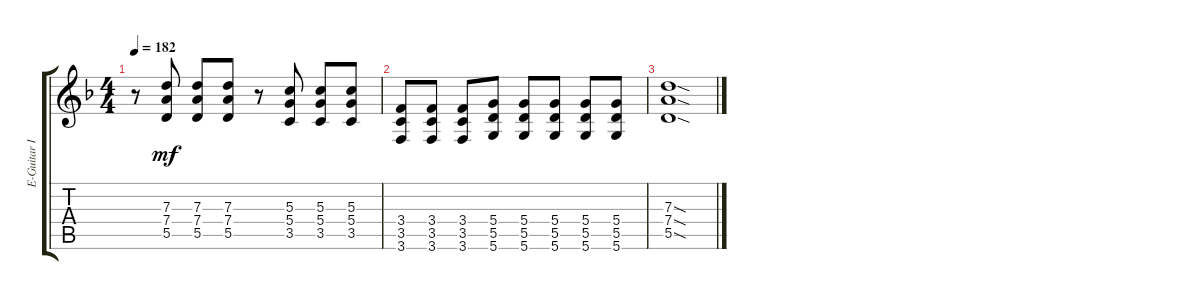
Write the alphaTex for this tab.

\track ("E-Guitar II" "E-Guitar I") {instrument overdrivenguitar}
\staff {score tabs}
\tuning (E4 B3 G3 D3 A2 D2) {hide}
\ts (4 4)
\tempo 182
\clef g2
\ks f
r.8{dy mf} (7.3 7.4 5.5).8 (7.3 7.4 5.5).8 (7.3 7.4 5.5).8 r.8 (5.3 5.4 3.5).8 (5.3 5.4 3.5).8 (5.3 5.4 3.5).8 |
(3.4 3.5 3.6).8 (3.4 3.5 3.6).8 (3.4 3.5 3.6).8 (5.4 5.5 5.6).8 (5.4 5.5 5.6).8 (5.4 5.5 5.6).8 (5.4 5.5 5.6).8 (5.4 5.5 5.6).8 |
(7.3{sod} 7.4{sod} 5.5{sod}).1
